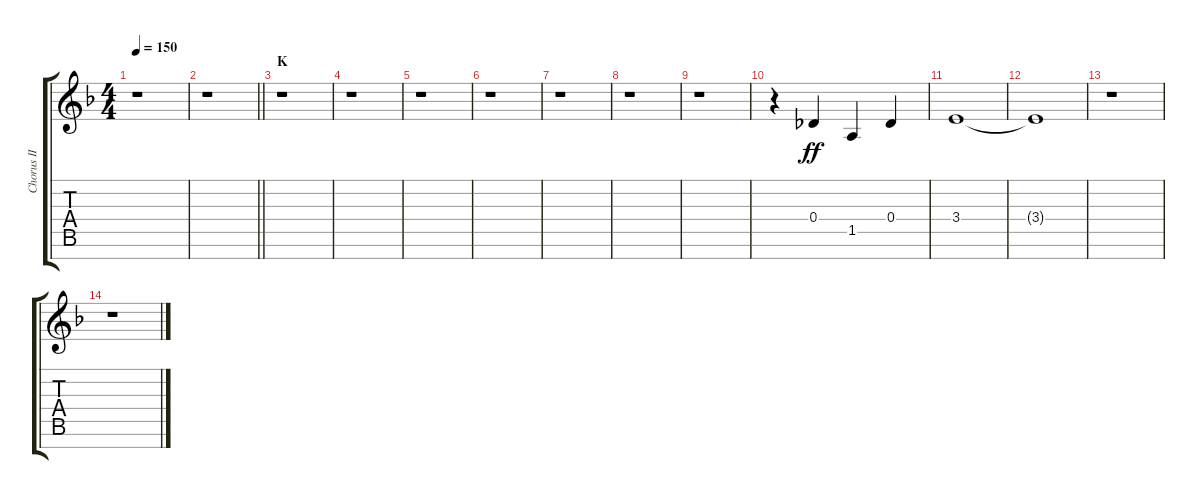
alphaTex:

\track ("Chorus II" "Chorus II") {instrument voiceoohs}
\staff {score tabs}
\tuning (Eb5 Bb4 Gb4 Db4 Ab3 Eb3 Bb2) {hide}
\ts (4 4)
\tempo 150
\clef g2
\ks f
r.1{dy ff} |
\barLineRight lightlight
r.1 |
\section ("" "K")
r.1 |
r.1 |
r.1 |
r.1 |
r.1 |
r.1 |
r.1 |
r.4 0.4.4 1.5.4 0.4.4 |
3.4.1 |
3.4{t}.1 |
r.1 |
r.1
